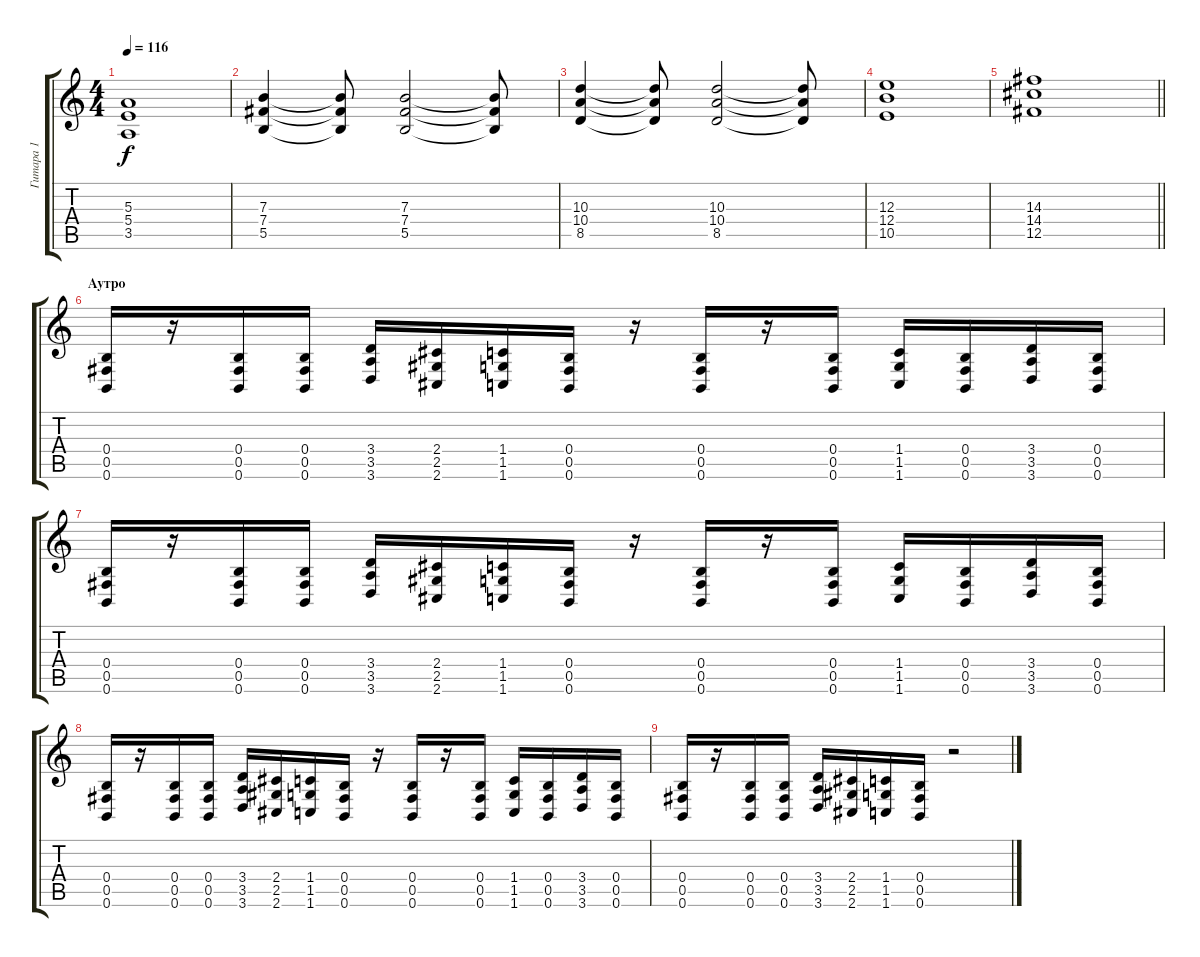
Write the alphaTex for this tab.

\track ("Гитара 1" "Гитара 1") {instrument distortionguitar}
\staff {score tabs}
\tuning (Db4 Ab3 E3 B2 Gb2 B1) {hide}
\ts (4 4)
\tempo 116
\clef g2
\ks c
(5.3 5.4 3.5).1{dy f} |
(7.3 7.4 5.5).4 (7.3{t} 7.4{t} 5.5{t}).8 (7.3 7.4 5.5).2 (7.3{t} 7.4{t} 5.5{t}).8 |
(10.3 10.4 8.5).4 (10.3{t} 10.4{t} 8.5{t}).8 (10.3 10.4 8.5).2 (10.3{t} 10.4{t} 8.5{t}).8 |
(12.3 12.4 10.5).1 |
\barLineRight lightlight
(14.3 14.4 12.5).1 |
\section ("" "Аутро")
(0.4 0.5 0.6).16 r.16 (0.4 0.5 0.6).16 (0.4 0.5 0.6).16 (3.4 3.5 3.6).16 (2.4 2.5 2.6).16 (1.4 1.5 1.6).16 (0.4 0.5 0.6).16 r.16 (0.4 0.5 0.6).16 r.16 (0.4 0.5 0.6).16 (1.4 1.5 1.6).16 (0.4 0.5 0.6).16 (3.4 3.5 3.6).16 (0.4 0.5 0.6).16 |
(0.4 0.5 0.6).16 r.16 (0.4 0.5 0.6).16 (0.4 0.5 0.6).16 (3.4 3.5 3.6).16 (2.4 2.5 2.6).16 (1.4 1.5 1.6).16 (0.4 0.5 0.6).16 r.16 (0.4 0.5 0.6).16 r.16 (0.4 0.5 0.6).16 (1.4 1.5 1.6).16 (0.4 0.5 0.6).16 (3.4 3.5 3.6).16 (0.4 0.5 0.6).16 |
(0.4 0.5 0.6).16 r.16 (0.4 0.5 0.6).16 (0.4 0.5 0.6).16 (3.4 3.5 3.6).16 (2.4 2.5 2.6).16 (1.4 1.5 1.6).16 (0.4 0.5 0.6).16 r.16 (0.4 0.5 0.6).16 r.16 (0.4 0.5 0.6).16 (1.4 1.5 1.6).16 (0.4 0.5 0.6).16 (3.4 3.5 3.6).16 (0.4 0.5 0.6).16 |
(0.4 0.5 0.6).16 r.16 (0.4 0.5 0.6).16 (0.4 0.5 0.6).16 (3.4 3.5 3.6).16 (2.4 2.5 2.6).16 (1.4 1.5 1.6).16 (0.4 0.5 0.6).16 r.2
